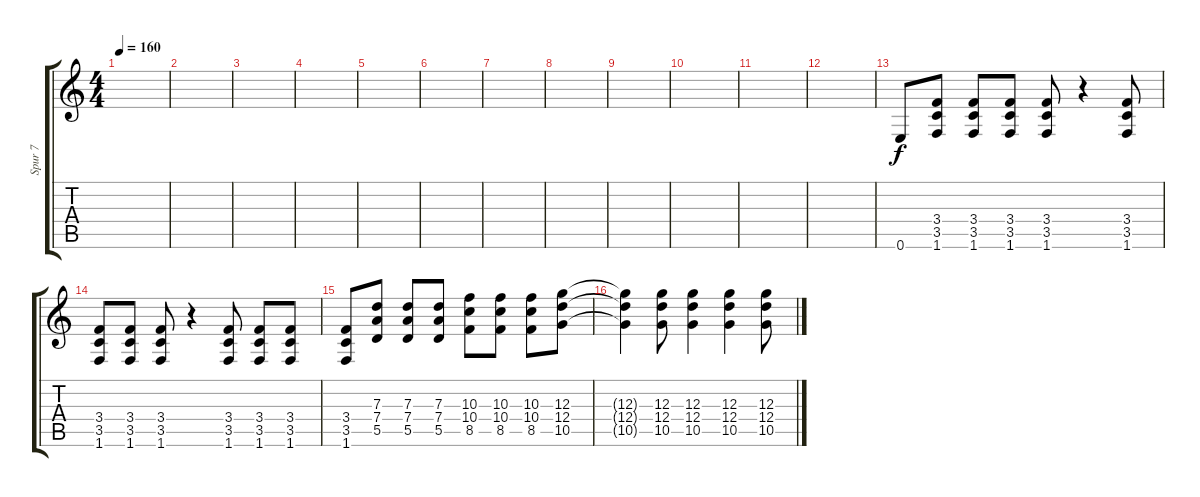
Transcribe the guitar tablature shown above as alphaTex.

\track ("Spur 7" "Spur 7") {instrument distortionguitar}
\staff {score tabs}
\tuning (E4 B3 G3 D3 A2 E2) {hide}
\ts (4 4)
\tempo 160
\clef g2
\ks c
|
|
|
|
|
|
|
|
|
|
|
|
0.6.8 (3.4 3.5 1.6).8 (3.4 3.5 1.6).8 (3.4 3.5 1.6).8 (3.4 3.5 1.6).8 r.4 (3.4 3.5 1.6).8 |
(3.4 3.5 1.6).8 (3.4 3.5 1.6).8 (3.4 3.5 1.6).8 r.4 (3.4 3.5 1.6).8 (3.4 3.5 1.6).8 (3.4 3.5 1.6).8 |
(3.4 3.5 1.6).8 (7.3 7.4 5.5).8 (7.3 7.4 5.5).8 (7.3 7.4 5.5).8 (10.3 10.4 8.5).8 (10.3 10.4 8.5).8 (10.3 10.4 8.5).8 (12.3 12.4 10.5).8 |
(12.3{t} 12.4{t} 10.5{t}).4 (12.3 12.4 10.5).8 (12.3 12.4 10.5).4 (12.3 12.4 10.5).4 (12.3 12.4 10.5).8
